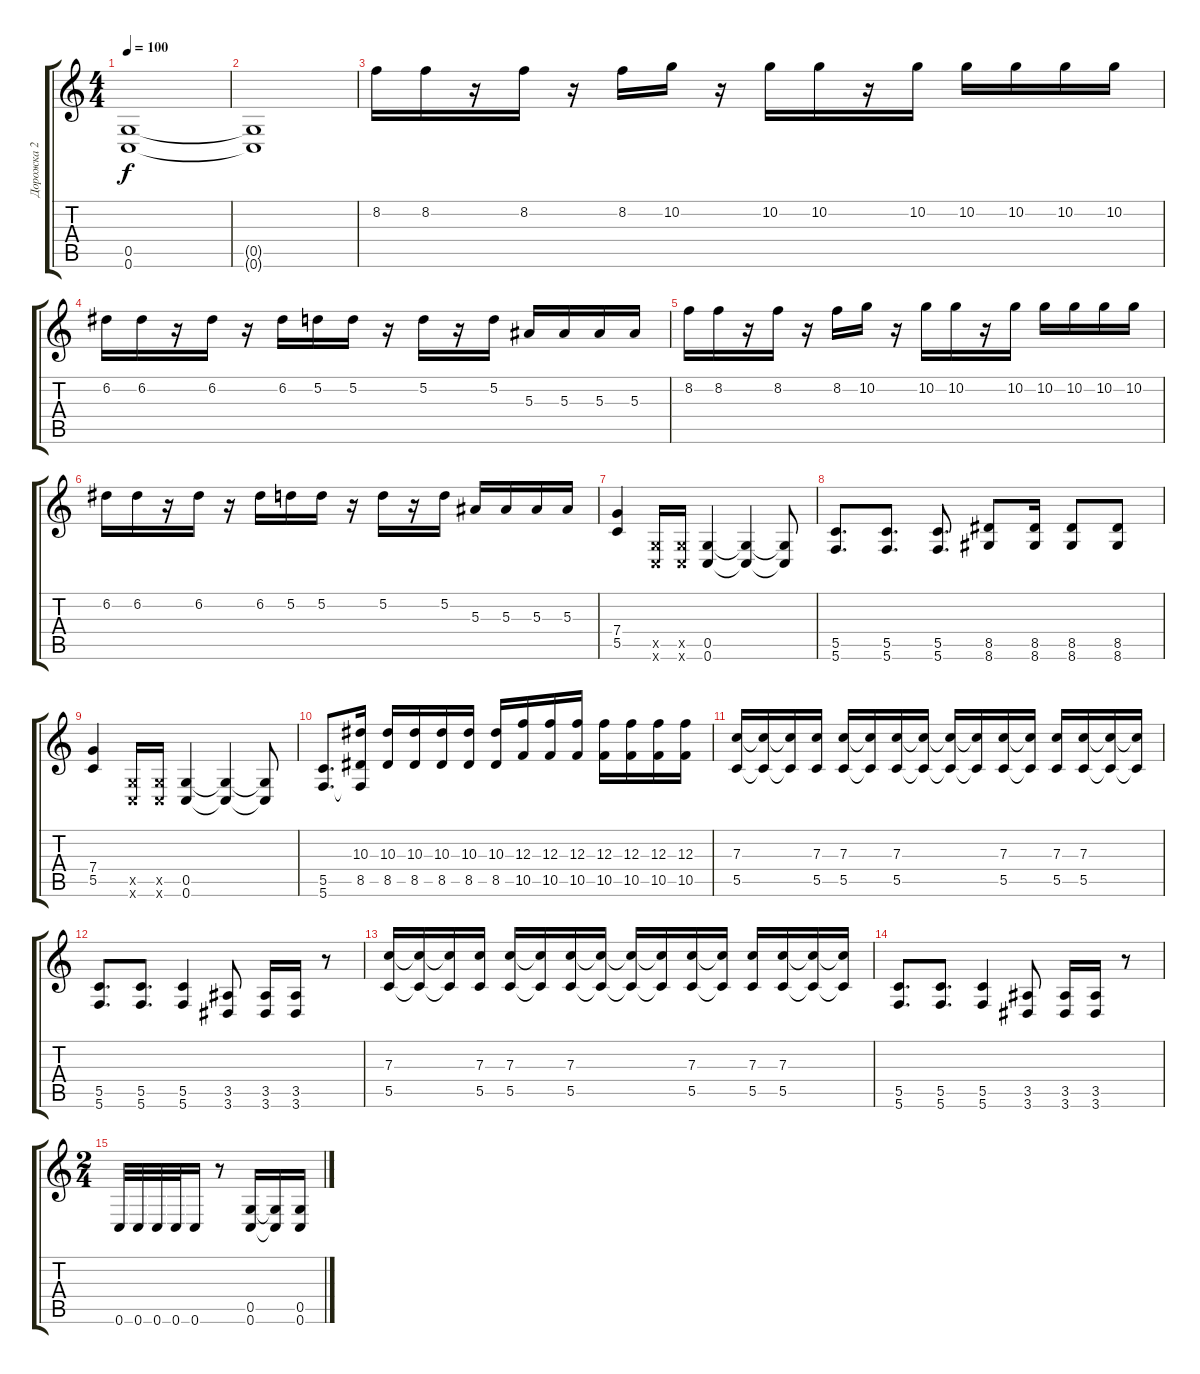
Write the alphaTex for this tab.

\track ("Дорожка 2" "Дорожка 2") {instrument acousticguitarsteel}
\staff {score tabs}
\tuning (D4 A3 F3 C3 G2 C2) {hide}
\ts (4 4)
\tempo 100
\clef g2
\ks c
(0.5{t} 0.6{t}).1{dy f} |
(0.5{t} 0.6{t}).1 |
8.2.16{volume 16} 8.2.16 r.16 8.2.16 r.16 8.2.16 10.2.16 r.16 10.2.16 10.2.16 r.16 10.2.16 10.2.16 10.2.16 10.2.16 10.2.16 |
6.2.16 6.2.16 r.16 6.2.16 r.16 6.2.16 5.2.16 5.2.16 r.16 5.2.16 r.16 5.2.16 5.3.16 5.3.16 5.3.16 5.3.16 |
8.2.16 8.2.16 r.16 8.2.16 r.16 8.2.16 10.2.16 r.16 10.2.16 10.2.16 r.16 10.2.16 10.2.16 10.2.16 10.2.16 10.2.16 |
6.2.16 6.2.16 r.16 6.2.16 r.16 6.2.16 5.2.16 5.2.16 r.16 5.2.16 r.16 5.2.16 5.3.16 5.3.16 5.3.16 5.3.16 |
(7.4 5.5).4 (0.5{x} 0.6{x}).16 (0.5{x} 0.6{x}).16 (0.5 0.6).4 (0.5{t} 0.6{t}).4 (0.5{t} 0.6{t}).8 |
(5.5 5.6).8{d} (5.5 5.6).8{d} (5.5 5.6).8{d} (8.5 8.6).8 (8.5 8.6).16 (8.5 8.6).8 (8.5 8.6).8 |
(7.4 5.5).4 (0.5{x} 0.6{x}).16 (0.5{x} 0.6{x}).16 (0.5 0.6).4 (0.5{t} 0.6{t}).4 (0.5{t} 0.6{t}).8 |
(5.5 5.6).8{d} (10.3 8.5 5.6{t}).16 (10.3 8.5).16 (10.3 8.5).16 (10.3 8.5).16 (10.3 8.5).16 (10.3 8.5).16 (12.3 10.5).16 (12.3 10.5).16 (12.3 10.5).16 (12.3 10.5).16 (12.3 10.5).16 (12.3 10.5).16 (12.3 10.5).16 |
(7.3 5.5).16 (7.3{t} 5.5{t}).16 (7.3{t} 5.5{t}).16 (7.3 5.5).16 (7.3 5.5).16 (7.3{t} 5.5{t}).16 (7.3 5.5).16 (7.3{t} 5.5{t}).16 (7.3{t} 5.5{t}).16 (7.3{t} 5.5{t}).16 (7.3 5.5).16 (7.3{t} 5.5{t}).16 (7.3 5.5).16 (7.3 5.5).16 (7.3{t} 5.5{t}).16 (7.3{t} 5.5{t}).16 |
(5.5 5.6).8{d} (5.5 5.6).8{d} (5.5 5.6).4 (3.5 3.6).8 (3.5 3.6).16 (3.5 3.6).16 r.8 |
(7.3 5.5).16 (7.3{t} 5.5{t}).16 (7.3{t} 5.5{t}).16 (7.3 5.5).16 (7.3 5.5).16 (7.3{t} 5.5{t}).16 (7.3 5.5).16 (7.3{t} 5.5{t}).16 (7.3{t} 5.5{t}).16 (7.3{t} 5.5{t}).16 (7.3 5.5).16 (7.3{t} 5.5{t}).16 (7.3 5.5).16 (7.3 5.5).16 (7.3{t} 5.5{t}).16 (7.3{t} 5.5{t}).16 |
(5.5 5.6).8{d} (5.5 5.6).8{d} (5.5 5.6).4 (3.5 3.6).8 (3.5 3.6).16 (3.5 3.6).16 r.8 |
\ts (2 4)
0.6.32 0.6.32 0.6.32 0.6.32 0.6.16 r.8 (0.5 0.6).16 (0.5{t} 0.6{t}).16 (0.5 0.6).16
